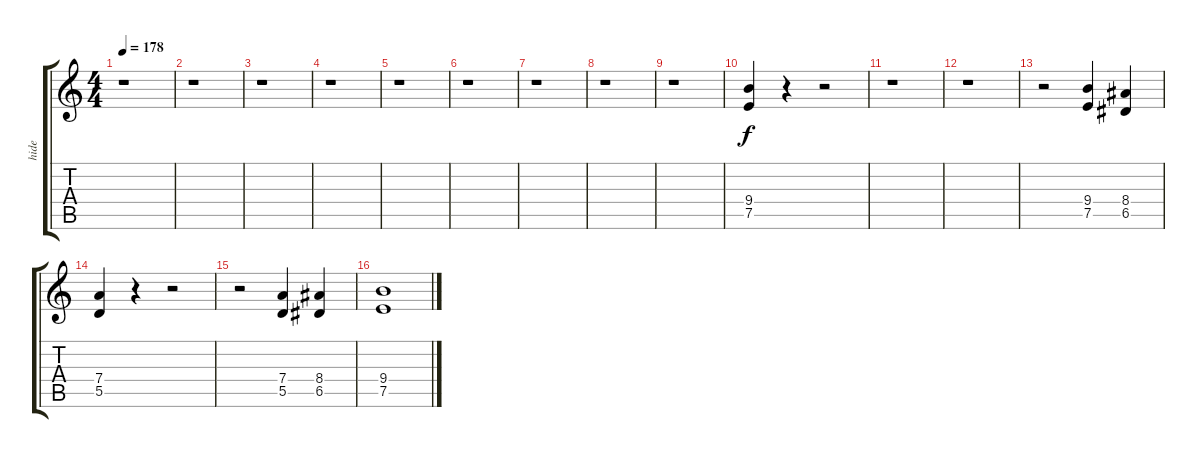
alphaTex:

\track ("hide" "hide") {instrument overdrivenguitar}
\staff {score tabs}
\tuning (E4 B3 G3 D3 A2 E2) {hide}
\ts (4 4)
\tempo 178
\clef g2
\ks c
r.1{dy f instrument overdrivenguitar} |
r.1 |
r.1 |
r.1 |
r.1 |
r.1 |
r.1 |
r.1 |
r.1 |
(9.4 7.5).4 r.4 r.2 |
r.1 |
r.1 |
r.2 (9.4 7.5).4 (8.4 6.5).4 |
(7.4 5.5).4 r.4 r.2 |
r.2 (7.4 5.5).4 (8.4 6.5).4 |
(9.4 7.5).1
